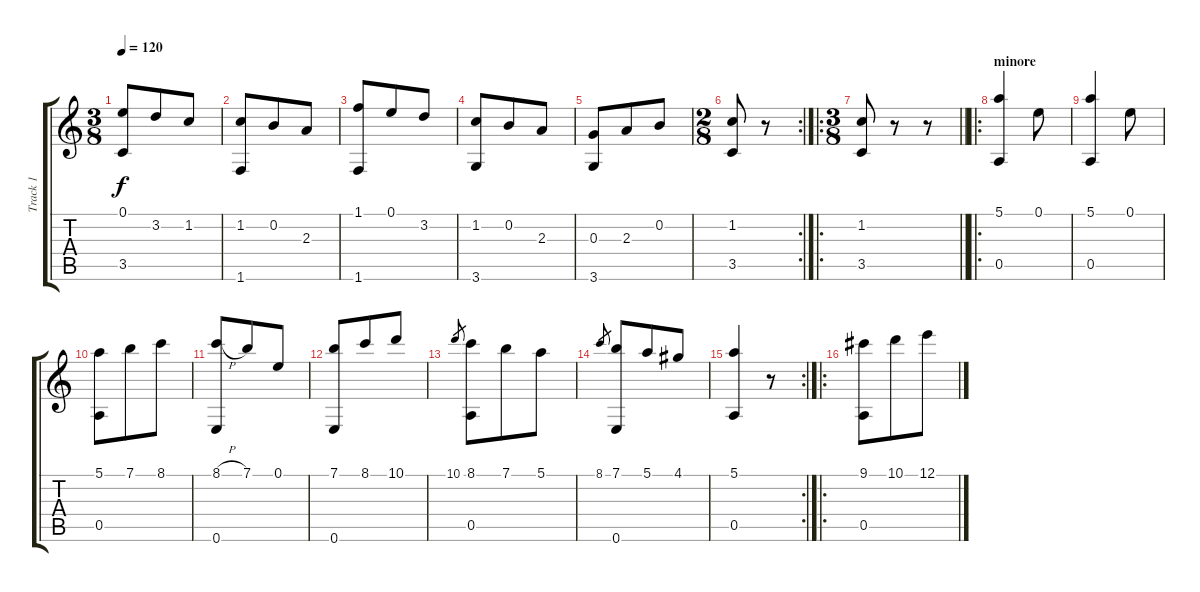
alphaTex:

\track ("Track 1" "Track 1") {instrument acousticguitarsteel}
\staff {score tabs}
\tuning (E4 B3 G3 D3 A2 E2) {hide}
\ts (3 8)
\tempo 120
\clef g2
\ks c
(0.1 3.5).8{dy f} 3.2.8 1.2.8 |
(1.2 1.6).8 0.2.8 2.3.8 |
(1.1 1.6).8 0.1.8 3.2.8 |
(1.2 3.6).8 0.2.8 2.3.8 |
(0.3 3.6).8 2.3.8 0.2.8 |
\rc 2
\ts (2 8)
(1.2 3.5).8 r.8 |
\ro
\ts (3 8)
\barLineRight lightlight
(1.2 3.5).8 r.8 r.8 |
\ro
\section ("" "minore")
(5.1 0.5).4 0.1.8 |
(5.1 0.5).4 0.1.8 |
(5.1 0.5).8 7.1.8 8.1.8 |
(8.1{h} 0.6).8 7.1.8 0.1.8 |
(7.1 0.6).8 8.1.8 10.1.8 |
10.1.8{gr} (8.1 0.5).8 7.1.8 5.1.8 |
8.1.8{gr} (7.1 0.6).8 5.1.8 4.1.8 |
\rc 2
(5.1 0.5).4 r.8 |
\ro
(9.1 0.5).8 10.1.8 12.1.8
